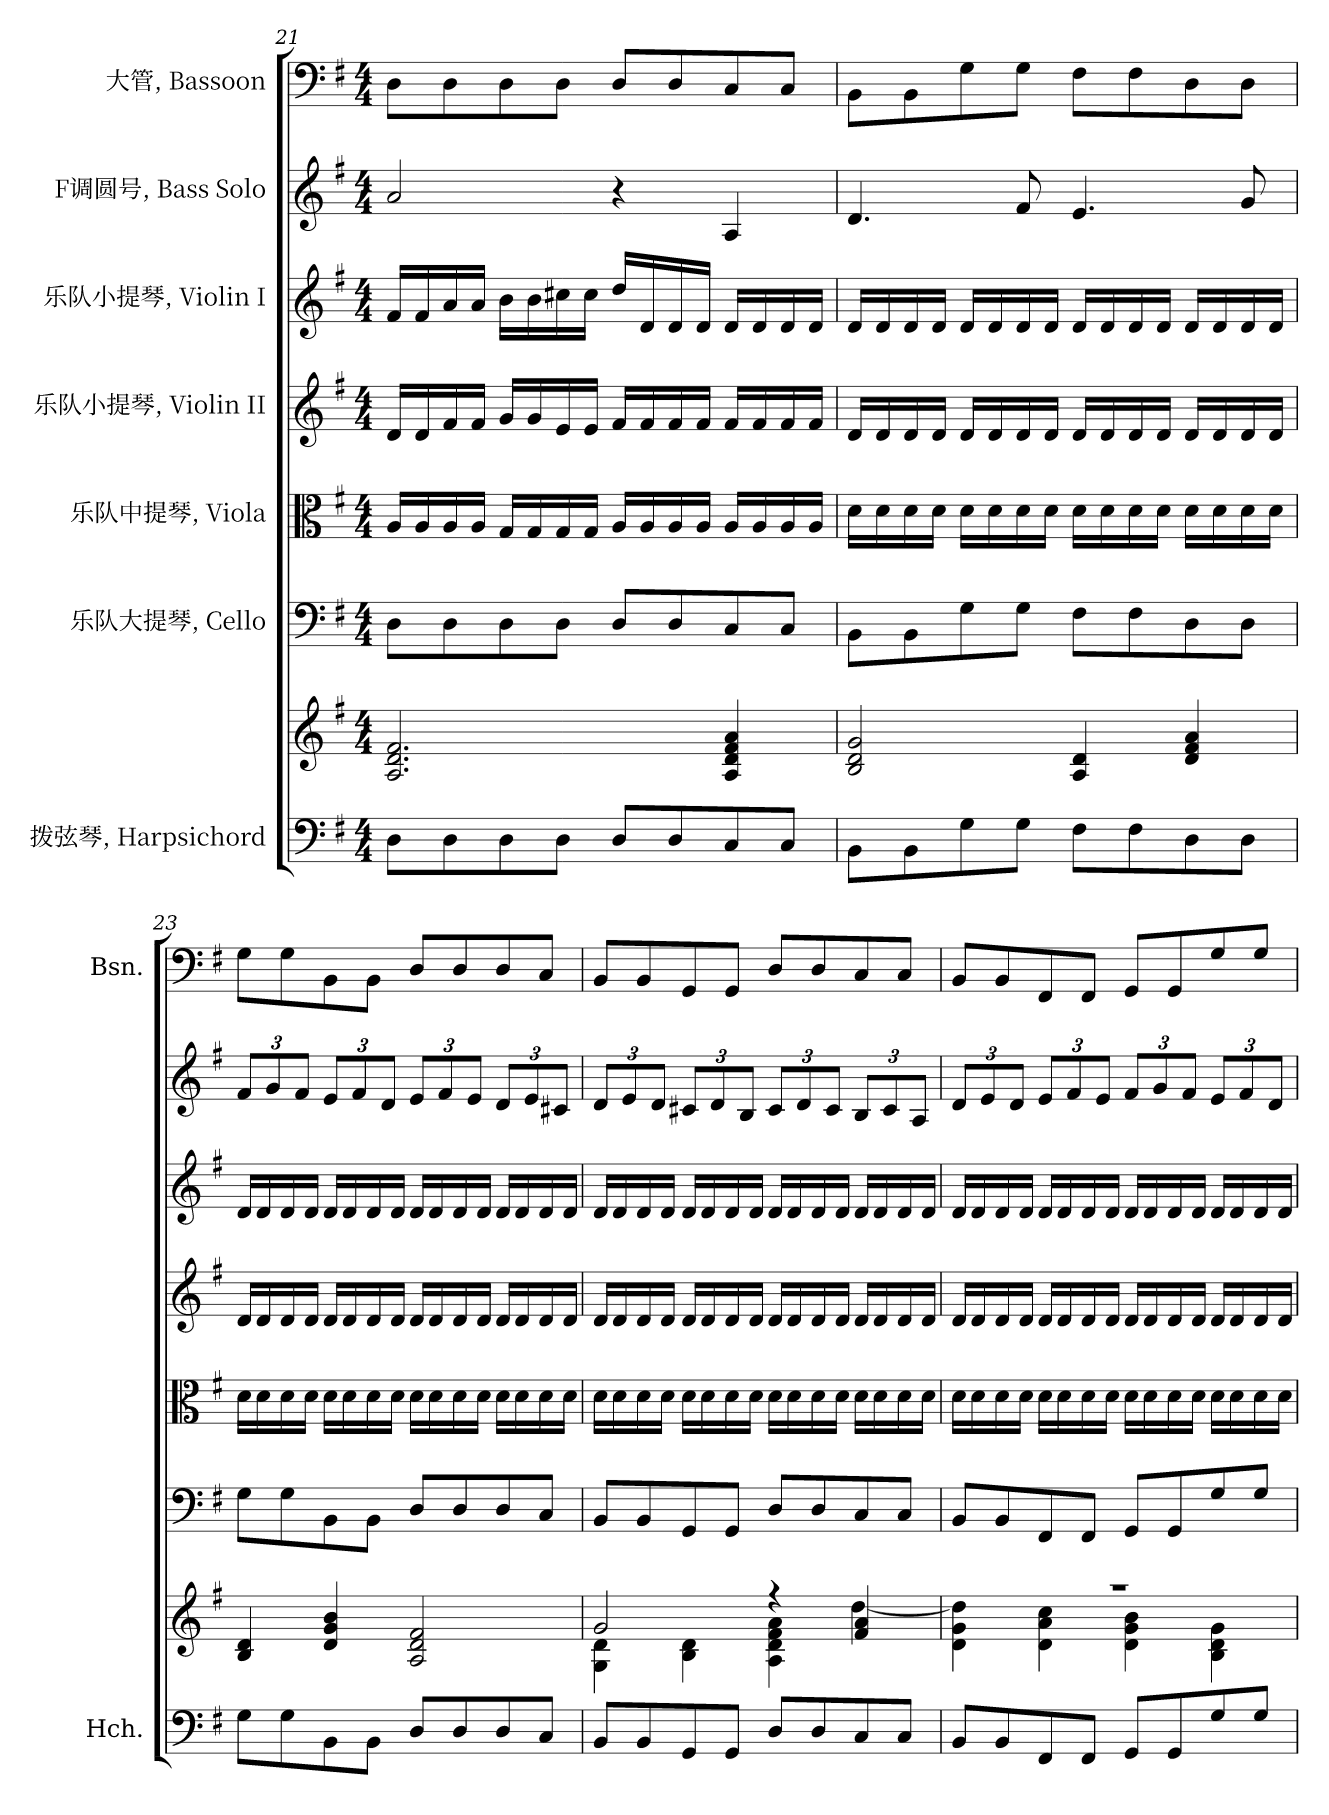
**kern	**kern	**kern	**kern	**kern	**kern	**kern	**kern
*part7	*part7	*part6	*part5	*part4	*part3	*part2	*part1
*staff8	*staff7	*staff6	*staff5	*staff4	*staff3	*staff2	*staff1
*I"拨弦琴, Harpsichord	*	*I"乐队大提琴, Cello	*I"乐队中提琴, Viola	*I"乐队小提琴, Violin II	*I"乐队小提琴, Violin I	*I"F调圆号, Bass Solo	*I"大管, Bassoon
*I'Hch.	*	*	*	*	*	*	*I'Bsn.
*clefF4	*clefG2	*clefF4	*clefC3	*clefG2	*clefG2	*clefG2	*clefF4
*	*	*	*	*	*	*ITrd4c7	*
*k[f#]	*k[f#]	*k[f#]	*k[f#]	*k[f#]	*k[f#]	*k[]	*k[f#]
*M4/4	*M4/4	*M4/4	*M4/4	*M4/4	*M4/4	*M4/4	*M4/4
=21	=21	=21	=21	=21	=21	=21	=21
8D\L	2.A/ 2.d/ 2.f#/	8D\L	16A/LL	16d/LL	16f#/LL	2d/	8D\L
.	.	.	16A/	16d/	16f#/	.	.
8D\	.	8D\	16A/	16f#/	16a/	.	8D\
.	.	.	16A/JJ	16f#/JJ	16a/JJ	.	.
8D\	.	8D\	16G/LL	16g/LL	16b\LL	.	8D\
.	.	.	16G/	16g/	16b\	.	.
8D\J	.	8D\J	16G/	16e/	16cc#X\	.	8D\J
.	.	.	16G/JJ	16e/JJ	16cc#\JJ	.	.
8D/L	.	8D/L	16A/LL	16f#/LL	16dd/LL	4r	8D/L
.	.	.	16A/	16f#/	16d/	.	.
8D/	.	8D/	16A/	16f#/	16d/	.	8D/
.	.	.	16A/JJ	16f#/JJ	16d/JJ	.	.
8C/	4A/ 4d/ 4f#/ 4a/	8C/	16A/LL	16f#/LL	16d/LL	4D/	8C/
.	.	.	16A/	16f#/	16d/	.	.
8C/J	.	8C/J	16A/	16f#/	16d/	.	8C/J
.	.	.	16A/JJ	16f#/JJ	16d/JJ	.	.
!!LO:PB:g=z
=22	=22	=22	=22	=22	=22	=22	=22
8BB\L	2B/ 2d/ 2g/	8BB\L	16d\LL	16d/LL	16d/LL	4.G/	8BB\L
.	.	.	16d\	16d/	16d/	.	.
8BB\	.	8BB\	16d\	16d/	16d/	.	8BB\
.	.	.	16d\JJ	16d/JJ	16d/JJ	.	.
8G\	.	8G\	16d\LL	16d/LL	16d/LL	.	8G\
.	.	.	16d\	16d/	16d/	.	.
8G\J	.	8G\J	16d\	16d/	16d/	8B/	8G\J
.	.	.	16d\JJ	16d/JJ	16d/JJ	.	.
8F#\L	4A/ 4d/	8F#\L	16d\LL	16d/LL	16d/LL	4.A/	8F#\L
.	.	.	16d\	16d/	16d/	.	.
8F#\	.	8F#\	16d\	16d/	16d/	.	8F#\
.	.	.	16d\JJ	16d/JJ	16d/JJ	.	.
8D\	4d/ 4f#/ 4a/	8D\	16d\LL	16d/LL	16d/LL	.	8D\
.	.	.	16d\	16d/	16d/	.	.
8D\J	.	8D\J	16d\	16d/	16d/	8c/	8D\J
.	.	.	16d\JJ	16d/JJ	16d/JJ	.	.
=23	=23	=23	=23	=23	=23	=23	=23
*	*	*	*	*	*	*Xbrackettup	*
8G\L	4B/ 4d/	8G\L	16d\LL	16d/LL	16d/LL	12B/L	8G\L
.	.	.	16d\	16d/	16d/	.	.
.	.	.	.	.	.	12c/	.
8G\	.	8G\	16d\	16d/	16d/	.	8G\
.	.	.	.	.	.	12B/J	.
.	.	.	16d\JJ	16d/JJ	16d/JJ	.	.
8BB\	4d/ 4g/ 4b/	8BB\	16d\LL	16d/LL	16d/LL	12A/L	8BB\
.	.	.	16d\	16d/	16d/	.	.
.	.	.	.	.	.	12B/	.
8BB\J	.	8BB\J	16d\	16d/	16d/	.	8BB\J
.	.	.	.	.	.	12G/J	.
.	.	.	16d\JJ	16d/JJ	16d/JJ	.	.
8D/L	2A/ 2d/ 2f#/	8D/L	16d\LL	16d/LL	16d/LL	12A/L	8D/L
.	.	.	16d\	16d/	16d/	.	.
.	.	.	.	.	.	12B/	.
8D/	.	8D/	16d\	16d/	16d/	.	8D/
.	.	.	.	.	.	12A/J	.
.	.	.	16d\JJ	16d/JJ	16d/JJ	.	.
8D/	.	8D/	16d\LL	16d/LL	16d/LL	12G/L	8D/
.	.	.	16d\	16d/	16d/	.	.
.	.	.	.	.	.	12A/	.
8C/J	.	8C/J	16d\	16d/	16d/	.	8C/J
.	.	.	.	.	.	12F#X/J	.
.	.	.	16d\JJ	16d/JJ	16d/JJ	.	.
!!LO:PB:g=z
=24	=24	=24	=24	=24	=24	=24	=24
*	*^	*	*	*	*	*	*
8BB/L	2g/	4G\ 4d\	8BB/L	16d\LL	16d/LL	16d/LL	12G/L	8BB/L
.	.	.	.	16d\	16d/	16d/	.	.
.	.	.	.	.	.	.	12A/	.
8BB/	.	.	8BB/	16d\	16d/	16d/	.	8BB/
.	.	.	.	.	.	.	12G/J	.
.	.	.	.	16d\JJ	16d/JJ	16d/JJ	.	.
8GG/	.	4B\ 4d\	8GG/	16d\LL	16d/LL	16d/LL	12F#X/L	8GG/
.	.	.	.	16d\	16d/	16d/	.	.
.	.	.	.	.	.	.	12G/	.
8GG/J	.	.	8GG/J	16d\	16d/	16d/	.	8GG/J
.	.	.	.	.	.	.	12E/J	.
.	.	.	.	16d\JJ	16d/JJ	16d/JJ	.	.
8D/L	4r	4A\ 4d\ 4f#\ 4a\	8D/L	16d\LL	16d/LL	16d/LL	12F#/L	8D/L
.	.	.	.	16d\	16d/	16d/	.	.
.	.	.	.	.	.	.	12G/	.
8D/	.	.	8D/	16d\	16d/	16d/	.	8D/
.	.	.	.	.	.	.	12F#/J	.
.	.	.	.	16d\JJ	16d/JJ	16d/JJ	.	.
8C/	4f#/ 4a/	[4dd\	8C/	16d\LL	16d/LL	16d/LL	12E/L	8C/
.	.	.	.	16d\	16d/	16d/	.	.
.	.	.	.	.	.	.	12F#/	.
8C/J	.	.	8C/J	16d\	16d/	16d/	.	8C/J
.	.	.	.	.	.	.	12D/J	.
.	.	.	.	16d\JJ	16d/JJ	16d/JJ	.	.
=25	=25	=25	=25	=25	=25	=25	=25	=25
8BB/L	1r	4d\ 4g\ 4dd\]	8BB/L	16d\LL	16d/LL	16d/LL	12G/L	8BB/L
.	.	.	.	16d\	16d/	16d/	.	.
.	.	.	.	.	.	.	12A/	.
8BB/	.	.	8BB/	16d\	16d/	16d/	.	8BB/
.	.	.	.	.	.	.	12G/J	.
.	.	.	.	16d\JJ	16d/JJ	16d/JJ	.	.
8FF#/	.	4d\ 4a\ 4cc\	8FF#/	16d\LL	16d/LL	16d/LL	12A/L	8FF#/
.	.	.	.	16d\	16d/	16d/	.	.
.	.	.	.	.	.	.	12B/	.
8FF#/J	.	.	8FF#/J	16d\	16d/	16d/	.	8FF#/J
.	.	.	.	.	.	.	12A/J	.
.	.	.	.	16d\JJ	16d/JJ	16d/JJ	.	.
8GG/L	.	4d\ 4g\ 4b\	8GG/L	16d\LL	16d/LL	16d/LL	12B/L	8GG/L
.	.	.	.	16d\	16d/	16d/	.	.
.	.	.	.	.	.	.	12c/	.
8GG/	.	.	8GG/	16d\	16d/	16d/	.	8GG/
.	.	.	.	.	.	.	12B/J	.
.	.	.	.	16d\JJ	16d/JJ	16d/JJ	.	.
8G/	.	4B\ 4d\ 4g\	8G/	16d\LL	16d/LL	16d/LL	12A/L	8G/
.	.	.	.	16d\	16d/	16d/	.	.
.	.	.	.	.	.	.	12B/	.
8G/J	.	.	8G/J	16d\	16d/	16d/	.	8G/J
.	.	.	.	.	.	.	12G/J	.
.	.	.	.	16d\JJ	16d/JJ	16d/JJ	.	.
*	*v	*v	*	*	*	*	*	*
=	=	=	=	=	=	=	=
*-	*-	*-	*-	*-	*-	*-	*-
